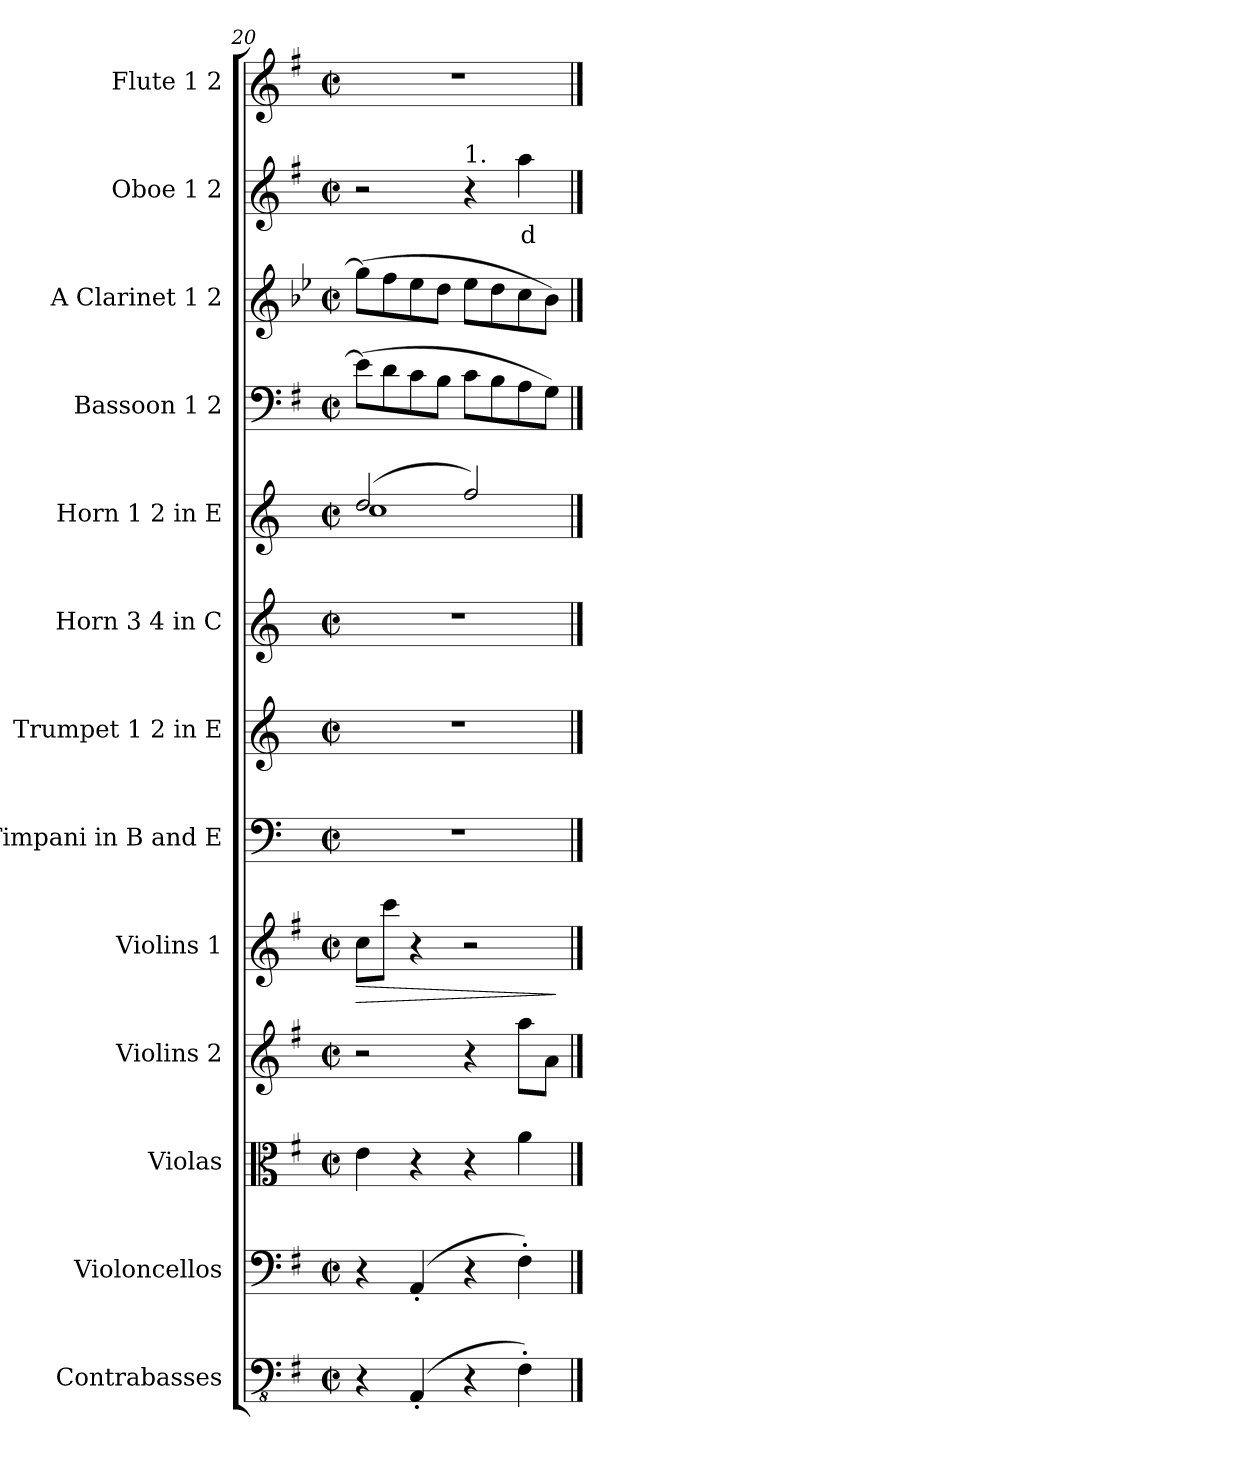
**kern	**kern	**kern	**kern	**kern	**dynam	**kern	**kern	**kern	**kern	**kern	**kern	**kern	**text	**kern
*part13	*part12	*part11	*part10	*part9	*part9	*part8	*part7	*part6	*part5	*part4	*part3	*part2	*part2	*part1
*staff13	*staff12	*staff11	*staff10	*staff9	*staff9	*staff8	*staff7	*staff6	*staff5	*staff4	*staff3	*staff2	*staff2	*staff1
*I"Contrabasses	*I"Violoncellos	*I"Violas	*I"Violins 2	*I"Violins 1	*	*I"Timpani in B and E	*I"Trumpet 1 2 in E	*I"Horn 3 4  in C	*I"Horn 1 2 in E	*I"Bassoon 1 2	*I"A Clarinet 1 2	*I"Oboe 1 2	*	*I"Flute 1 2
*I'Cbs.	*I'Vlcs.	*I'Vlas.	*I'Vlns. 2	*I'Vlns. 1	*	*I'Timp.	*	*	*	*I'Bsn.	*I'A Cl.	*I'Ob.	*	*I'Fl.
*clefFv4	*clefF4	*clefC3	*clefG2	*clefG2	*	*clefF4	*clefG2	*clefG2	*clefG2	*clefF4	*clefG2	*clefG2	*	*clefG2
*	*	*	*	*	*	*	*ITrd-2c-4	*ITrd7c12	*ITrd5c8	*	*ITrd2c3	*	*	*
*k[f#]	*k[f#]	*k[f#]	*k[f#]	*k[f#]	*	*k[]	*k[f#c#g#d#]	*k[]	*k[f#c#g#d#]	*k[f#]	*k[f#]	*k[f#]	*	*k[f#]
*M2/2	*M2/2	*M2/2	*M2/2	*M2/2	*	*M2/2	*M2/2	*M2/2	*M2/2	*M2/2	*M2/2	*M2/2	*	*M2/2
*met(c|)	*met(c|)	*met(c|)	*met(c|)	*met(c|)	*	*met(c|)	*met(c|)	*met(c|)	*met(c|)	*met(c|)	*met(c|)	*met(c|)	*	*met(c|)
=20	=20	=20	=20	=20	=20	=20	=20	=20	=20	=20	=20	=20	=20	=20
!	!	!	!	!	!LO:HP:b	!	!	!	!	!	!	!	!	!
*	*	*	*	*	*	*	*	*	*^	*	*	*	*	*
4r	4r	4e\	2r	8cc\L	>	1r	1r	1r	(>2f#/	1e	(>8e\L]	(>8ee\L]	2r	.	1r
.	.	.	.	8ccc\J	.	.	.	.	.	.	8d\	8dd\	.	.	.
(>4AAA'/	(>4AA'/	4r	.	4r	.	.	.	.	.	.	8c\	8cc\	.	.	.
.	.	.	.	.	.	.	.	.	.	.	8B\J	8b\J	.	.	.
!	!	!	!	!	!	!	!	!	!	!	!	!	!LO:TX:a:t=1.	!	!
4r	4r	4r	4r	2r	.	.	.	.	2a/)	.	8c\L	8cc\L	4r	.	.
.	.	.	.	.	.	.	.	.	.	.	8B\	8b\	.	.	.
!	!	!	!	!	!	!	!	!	!	!	!	!	!	!LO:LY:b:color=#FF0000	!
4FF#'\)	4F#'\)	4a\	8aa\L	.	.	.	.	.	.	.	8A\	8a\	4aa\	d	.
.	.	.	8a\J	.	.	.	.	.	.	.	8G\J)	8g\J)	.	.	.
*	*	*	*	*	*	*	*	*	*v	*v	*	*	*	*	*
.	.	.	.	.	]	.	.	.	.	.	.	.	.	.
==	==	==	==	==	==	==	==	==	==	==	==	==	==	==
*-	*-	*-	*-	*-	*-	*-	*-	*-	*-	*-	*-	*-	*-	*-
